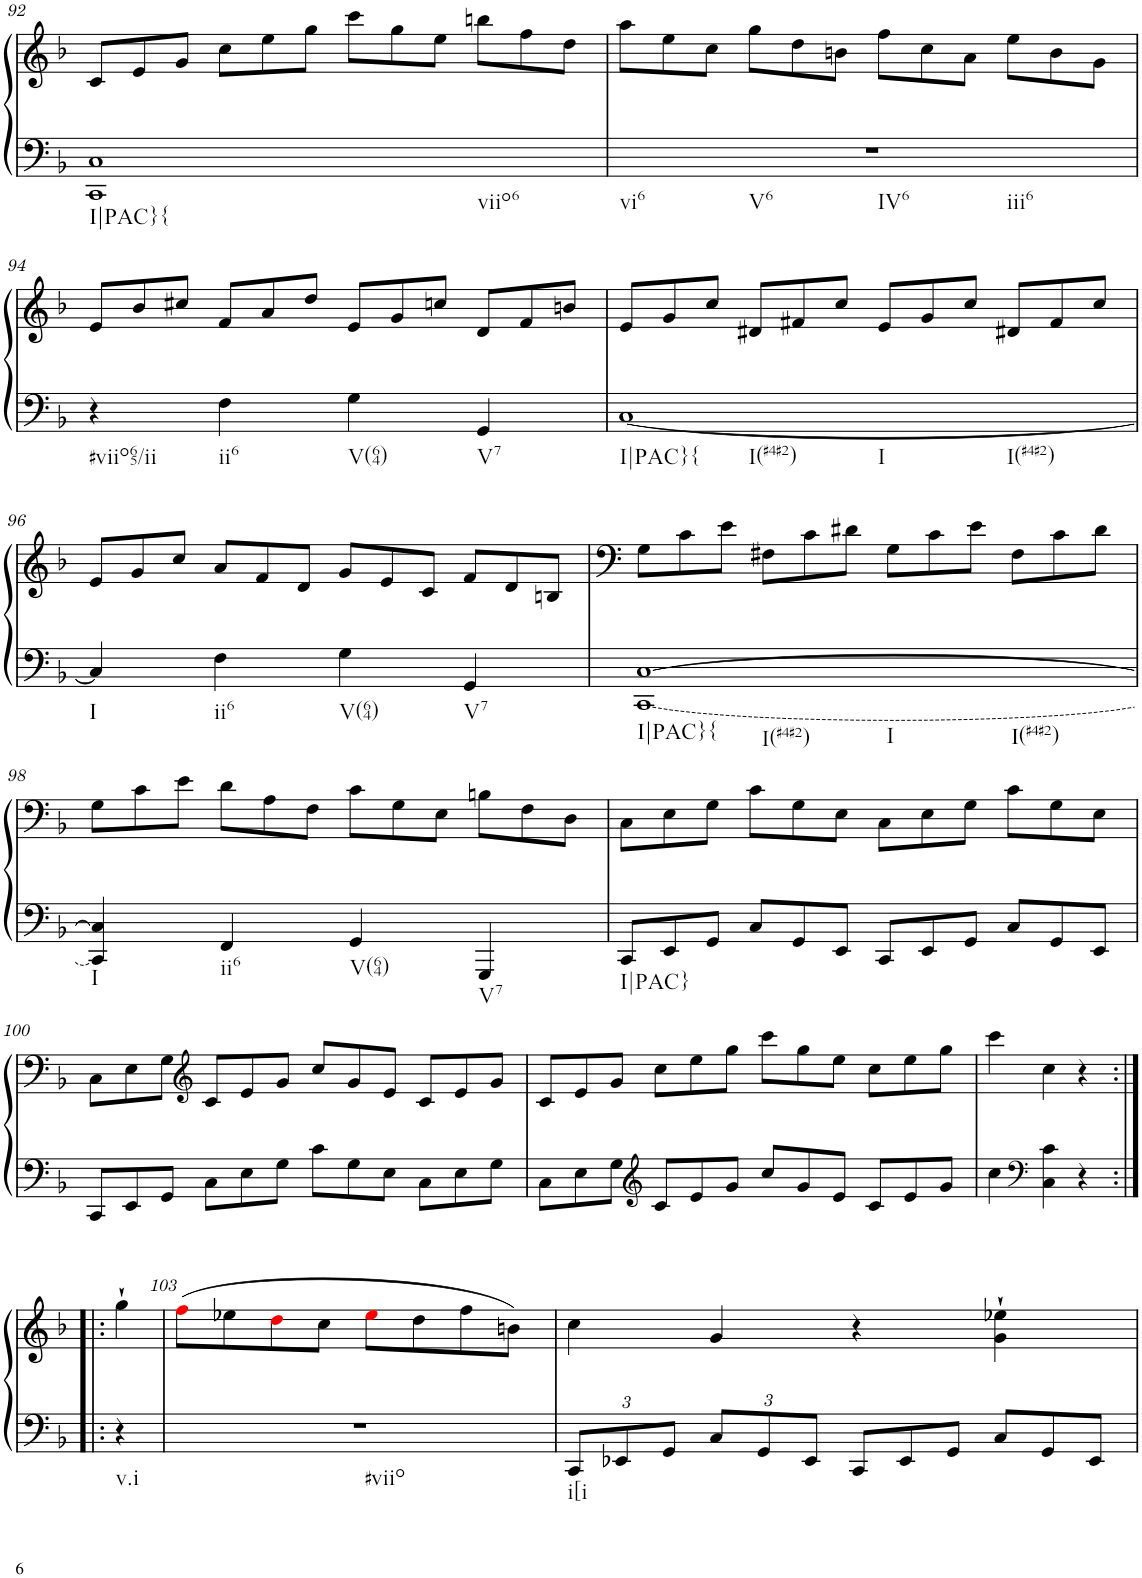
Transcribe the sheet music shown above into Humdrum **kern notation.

**kern	**kern
*part1	*part1
*staff2	*staff1
*I"unbenannt2	*
!!LO:PB:g=z
*clefF4	*clefG2
*k[b-]	*k[b-]
*M2/2	*M2/2
*	*Xtuplet
=92	=92
!LO:TX:b:t=I|PAC}{	!
!LO:TX:b:t=viio6	!
1CC 1C	12c/L
.	12e/
.	12g/J
.	12cc\L
.	12ee\
.	12gg\J
.	12ccc\L
.	12gg\
.	12ee\J
.	12bbn\L
.	12ff\
.	12dd\J
=93	=93
!LO:TX:b:t=vi6	!
!LO:TX:b:t=V6	!
!LO:TX:b:t=IV6	!
!LO:TX:b:t=iii6	!
1r	12aa\L
.	12ee\
.	12cc\J
.	12gg\L
.	12dd\
.	12bn\J
.	12ff\L
.	12cc\
.	12a\J
.	12ee\L
.	12b\
.	12g\J
!!LO:LB:g=z
=94	=94
!LO:TX:b:t=#viio65/ii	!
4r	12e/L
.	12b-/
.	12cc#X/J
!LO:TX:b:t=ii6	!
4F\	12f/L
.	12a/
.	12dd/J
!LO:TX:b:t=V(64)	!
4G\	12e/L
.	12g/
.	12ccn/J
!LO:TX:b:t=V7	!
4GG/	12d/L
.	12f/
.	12bn/J
=95	=95
!LO:TX:b:t=I|PAC}{	!
!LO:TX:b:t=I(#4#2)	!
!LO:TX:b:t=I	!
!LO:TX:b:t=I(#4#2)	!
[1C	12e/L
.	12g/
.	12cc/J
.	12d#X/L
.	12f#X/
.	12cc/J
.	12e/L
.	12g/
.	12cc/J
.	12d#X/L
.	12f#/
.	12cc/J
!!LO:LB:g=z
=96	=96
!LO:TX:b:t=I	!
4C/]	12e/L
.	12g/
.	12cc/J
!LO:TX:b:t=ii6	!
4F\	12a/L
.	12f/
.	12d/J
!LO:TX:b:t=V(64)	!
4G\	12g/L
.	12e/
.	12c/J
!LO:TX:b:t=V7	!
4GG/	12f/L
.	12d/
.	12Bn/J
=97	=97
!LO:TX:b:t=I|PAC}{	!
!LO:TX:b:t=I(#4#2)	!
!LO:TX:b:t=I	!
!LO:TX:b:t=I(#4#2)	!
!LO:T:n=1:dash	!
[1CC [1C	12G\L
.	12c\
.	12e\J
.	12F#X\L
.	12c\
.	12d#X\J
.	12G\L
.	12c\
.	12e\J
.	12F#\L
.	12c\
.	12d#\J
!!LO:LB:g=z
=98	=98
!LO:TX:b:t=I	!
4CC/] 4C/]	12G\L
.	12c\
.	12e\J
!LO:TX:b:t=ii6	!
4FF/	12d\L
.	12A\
.	12F\J
!LO:TX:b:t=V(64)	!
4GG/	12c\L
.	12G\
.	12E\J
!LO:TX:b:t=V7	!
4GGG/	12Bn\L
.	12F\
.	12D\J
=99	=99
*Xtuplet	*
!LO:TX:b:t=I|PAC}	!
12CC/L	12C\L
12EE/	12E\
12GG/J	12G\J
12C/L	12c\L
12GG/	12G\
12EE/J	12E\J
12CC/L	12C\L
12EE/	12E\
12GG/J	12G\J
12C/L	12c\L
12GG/	12G\
12EE/J	12E\J
!!LO:LB:g=z
=100	=100
12CC/L	12C\L
12EE/	12E\
12GG/J	12G\J
*	*clefG2
12C\L	12c/L
12E\	12e/
12G\J	12g/J
12c\L	12cc/L
12G\	12g/
12E\J	12e/J
12C\L	12c/L
12E\	12e/
12G\J	12g/J
=101	=101
12C\L	12c/L
12E\	12e/
12G\J	12g/J
*clefG2	*
12c/L	12cc\L
12e/	12ee\
12g/J	12gg\J
12cc/L	12ccc\L
12g/	12gg\
12e/J	12ee\J
12c/L	12cc\L
12e/	12ee\
12g/J	12gg\J
=102	=102
4cc\	4ccc\
*clefF4	*
4C\ 4c\	4cc\
4r	4r
!!LO:LB:g=z
=102X1:|!|:	=102X1:|!|:
!LO:TX:b:t=v.i	!
4r	4gg`\
=103	=103
!LO:TX:b:t=#viio	!
1r	(8ffi\L
.	8ee-X\
.	8ddi\
.	8cc\J
.	8ee-i\L
.	8dd\
.	8ff\
.	8bn\J)
=104	=104
*tuplet	*
*Xbrackettup	*
!LO:TX:b:t=i[i	!
12CC/L	4cc\
12EE-X/	.
12GG/J	.
12C/L	4g/
12GG/	.
12EE-/J	.
*Xtuplet	*
12CC/L	4r
12EE-/	.
12GG/J	.
12C/L	4g\` 4ee-X\`
12GG/	.
12EE-/J	.
=	=
*-	*-
